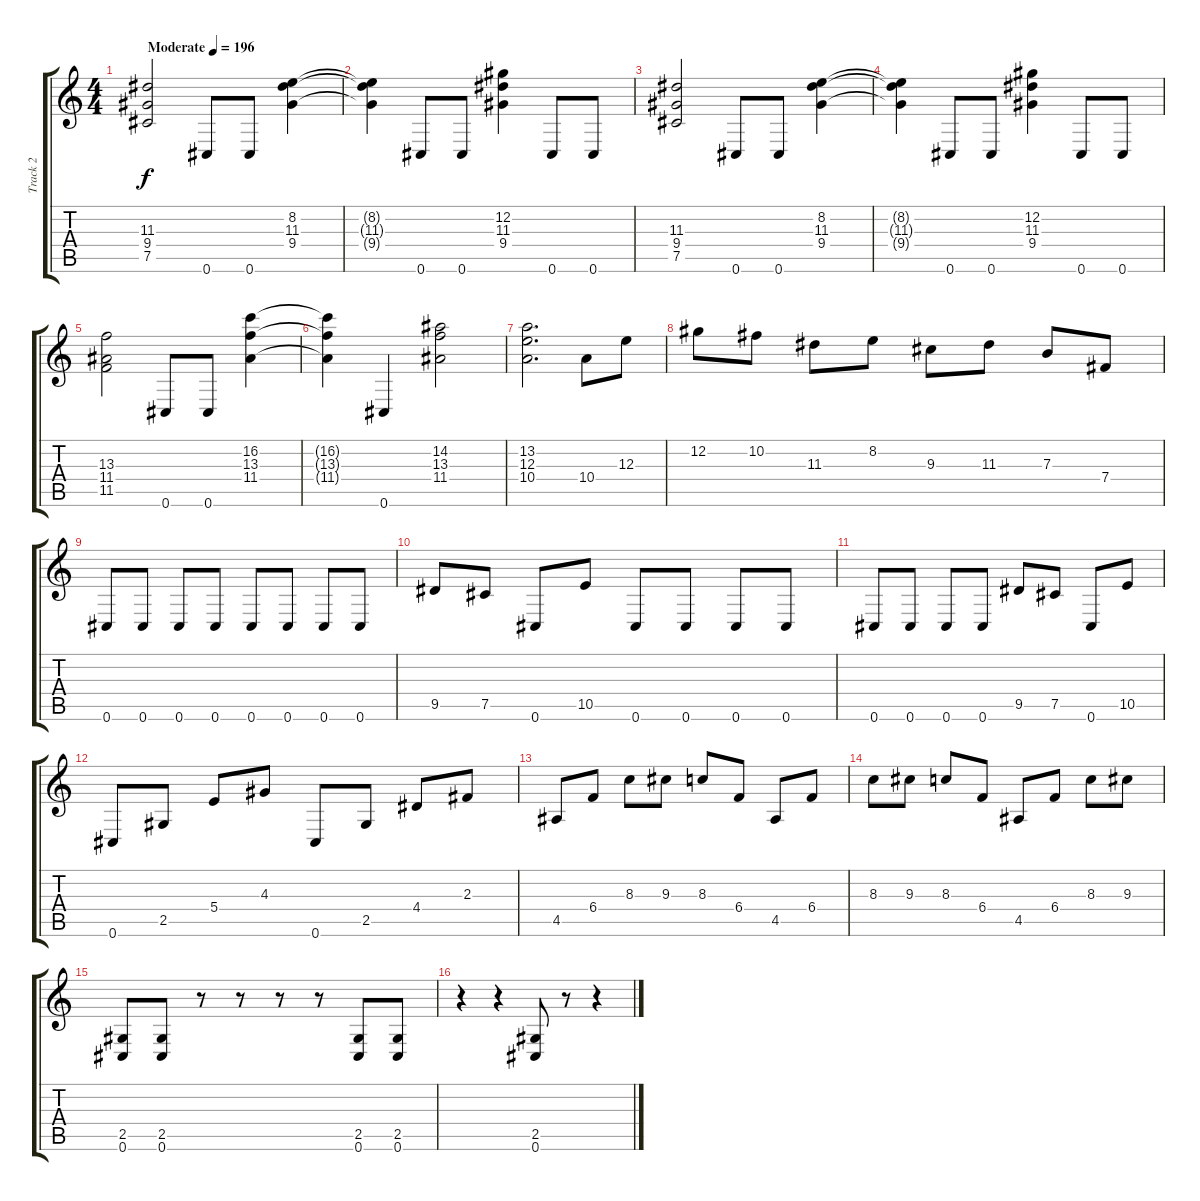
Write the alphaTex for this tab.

\track ("Track 2" "Track 2") {instrument distortionguitar}
\staff {score tabs}
\tuning (Db4 Ab3 E3 B2 Gb2 Db2) {hide}
\ts (4 4)
\tempo (196 "Moderate")
\clef g2
\ks c
(11.3 9.4 7.5).2{dy f instrument distortionguitar} 0.6.8 0.6.8 (8.2 11.3 9.4).4 |
(8.2{t} 11.3{t} 9.4{t}).4 0.6.8 0.6.8 (12.2 11.3 9.4).4 0.6.8 0.6.8 |
(11.3 9.4 7.5).2 0.6.8 0.6.8 (8.2 11.3 9.4).4 |
(8.2{t} 11.3{t} 9.4{t}).4 0.6.8 0.6.8 (12.2 11.3 9.4).4 0.6.8 0.6.8 |
(13.3 11.4 11.5).2 0.6.8 0.6.8 (16.2 13.3 11.4).4 |
(16.2{t} 13.3{t} 11.4{t}).4 0.6.4 (14.2 13.3 11.4).2 |
(13.2 12.3 10.4).2{d} 10.4.8 12.3.8 |
12.2.8 10.2.8 11.3.8 8.2.8 9.3.8 11.3.8 7.3.8 7.4.8 |
0.6.8 0.6.8 0.6.8 0.6.8 0.6.8 0.6.8 0.6.8 0.6.8 |
9.5.8 7.5.8 0.6.8 10.5.8 0.6.8 0.6.8 0.6.8 0.6.8 |
0.6.8 0.6.8 0.6.8 0.6.8 9.5.8 7.5.8 0.6.8 10.5.8 |
0.6.8 2.5.8 5.4.8 4.3.8 0.6.8 2.5.8 4.4.8 2.3.8 |
4.5.8 6.4.8 8.3.8 9.3.8 8.3.8 6.4.8 4.5.8 6.4.8 |
8.3.8 9.3.8 8.3.8 6.4.8 4.5.8 6.4.8 8.3.8 9.3.8 |
(2.5 0.6).8 (2.5 0.6).8 r.8 r.8 r.8 r.8 (2.5 0.6).8 (2.5 0.6).8 |
r.4 r.4 (2.5 0.6).8 r.8 r.4
